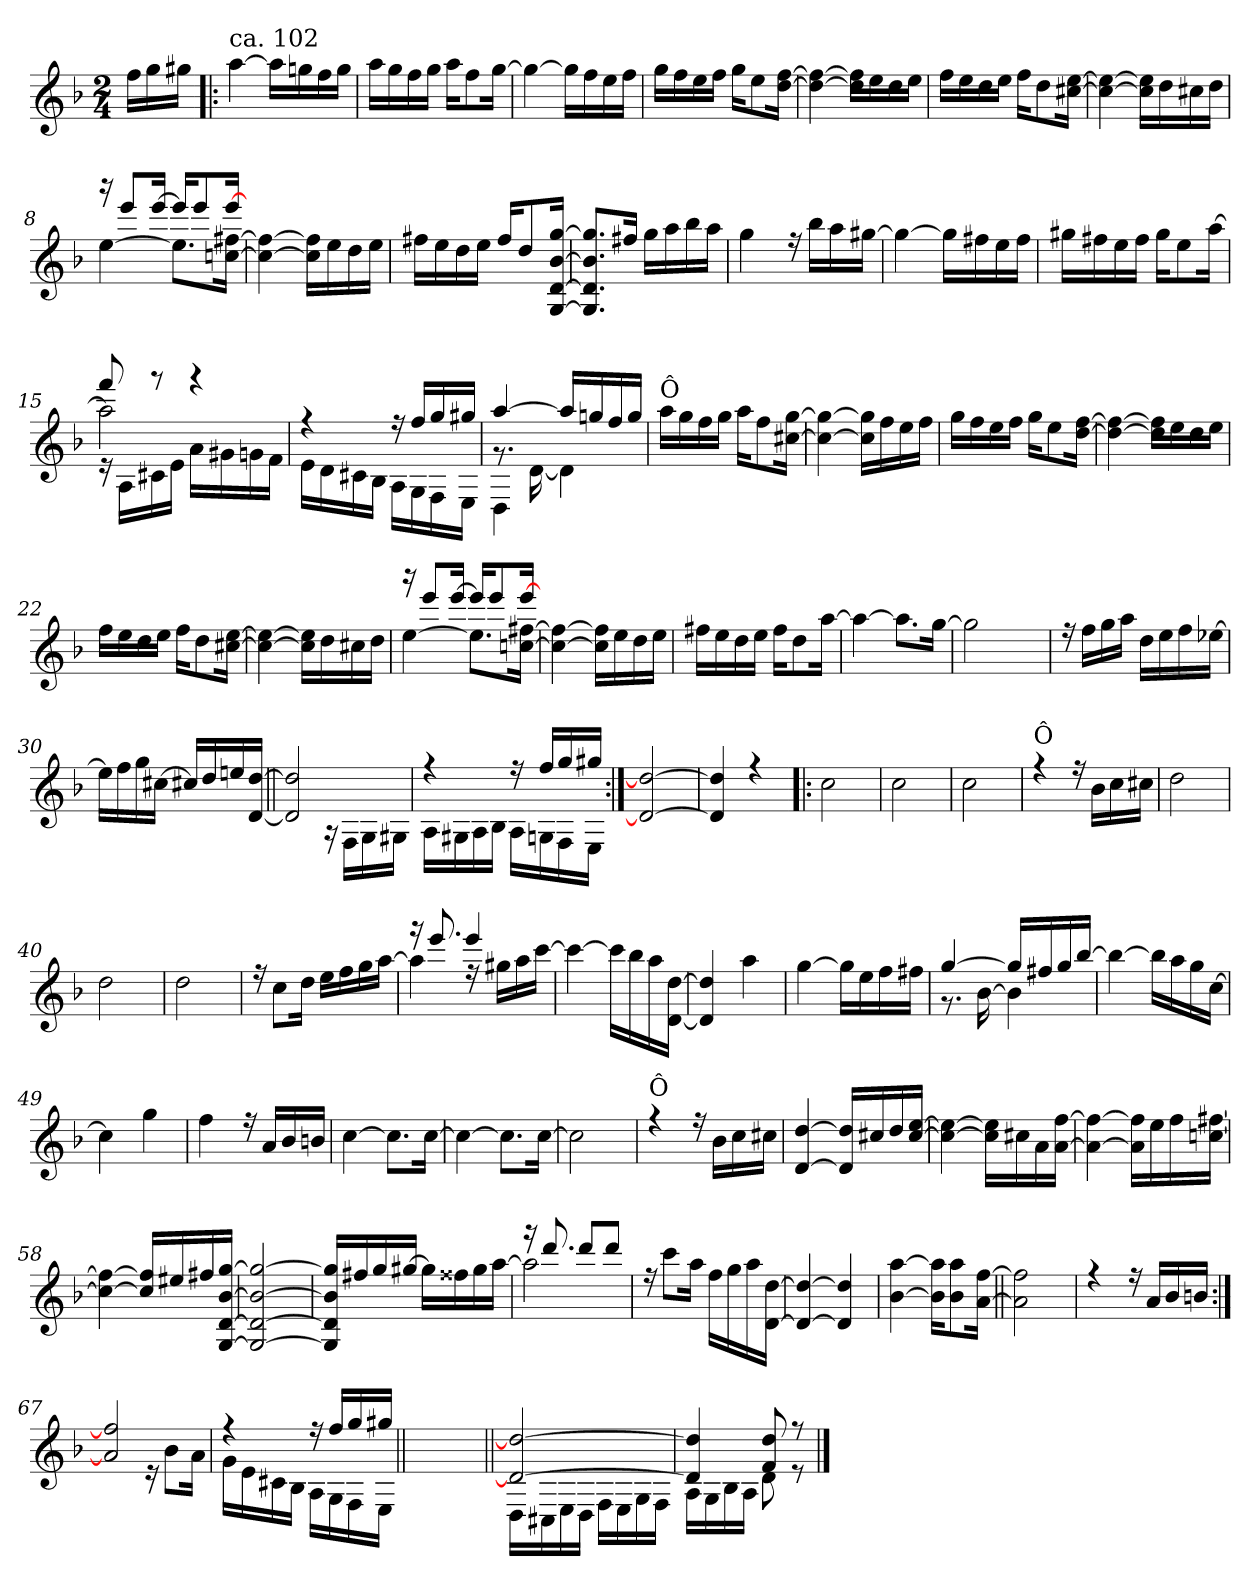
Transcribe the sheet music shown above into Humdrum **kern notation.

**kern
*part1
*staff1
*clefG2
*k[b-]
*F:
*M2/4
=
16ff\LL
16gg\
16gg#X\JJ
=1!|:
*^
!LO:TX:a:t=ca. 102	!
[<4aa\	2ryy
16aa\LL]	.
16ggn\	.
16ff\	.
16gg\JJ	.
=2	=2
16aa\LL	4ryy
16gg\	.
16ff\	.
16gg\JJ	.
16aa\KL	4ryy
8ff\	.
[<16gg\Jk	.
=3	=3
4gg\_	2ryy
16gg\LL]	.
16ff\	.
16ee\	.
16ff\JJ	.
=4	=4
16gg\LL	2ryy
16ff\	.
16ee\	.
16ff\JJ	.
16gg\KL	.
8ee\	.
[<16dd\ [<16ff\Jk	.
!!LO:LB:g=z	!!
=5	=5
4dd\_ 4ff\_	2ryy
16dd\] 16ff\]LL	.
16ee\	.
16dd\	.
16ee\JJ	.
=6	=6
16ff\LL	2ryy
16ee\	.
16dd\	.
16ee\JJ	.
16ff\KL	.
8dd\	.
[<16cc#X\ [<16ee\Jk	.
=7	=7
4cc#\_ 4ee\_	2ryy
16cc#\] 16ee\]LL	.
16dd\	.
16cc#X\	.
16dd\JJ	.
=8	=8
*	*^
[>4ee\	16ryy	16raaa
.	8ryy	8eee!/L
.	8ryy	[>16eee!/Jk
8.ee\L]	.	16eee!/KL]
.	8ryy	8eee!/
[<16ccn\ [>16ff#X\Jk	16ryy	[>16eee!/Jk
*	*v	*v
!!LO:LB:g=z
=9	=9
4cc\_ 4ff#\_	2ryy
16cc\] 16ff#\]LL	.
16ee\	.
16dd\	.
16ee\JJ	.
=10	=10
16ff#X\LL	2ryy
16ee\	.
16dd\	.
16ee\JJ	.
16ff#/KL	.
8dd/	.
[>16G/ [>16d/ [>16b-/ [>16gg/Jk	.
=11	=11
8.G/] 8.d/] 8.b-/] 8.gg/]L	2ryy
16ff#X/Jk	.
16gg\LL	.
16aa\	.
16bb-\	.
16aa\JJ	.
=12	=12
4gg\	4ryy
16rff	4ryy
16bb-\LL	.
16aa\	.
[<16gg#X\JJ	.
!!LO:LB:g=z	!!
=13	=13
4gg#\_	2ryy
16gg#\LL]	.
16ff#X\	.
16ee\	.
16ff#\JJ	.
=14	=14
16gg#X\LL	2ryy
16ff#X\	.
16ee\	.
16ff#\JJ	.
16gg#\KL	.
8ee\	.
[>16aa\Jk	.
=15	=15
*^	*^
2aa\]	16re	8ryy	8fff!/
.	16A!\LL	.	.
.	16c#X!\	8ryy	8rggg
.	16e!\JJ	.	.
.	16a!\LL	4ryy	4rggg
.	16g#X!\	.	.
.	16gn!\	.	.
.	16f!\JJ	.	.
*	*v	*v	*v
=16	=16
4rff	16e!\LL
.	16d!\
.	16c#X!\
.	16B-!\JJ
16rff	16A!\LL
16ff/LL	16G!\
16gg/	16F!\
16gg#X/JJ	16E!\JJ
!!LO:LB:g=z	!!
=17	=17
*^	*^
[>4aa/	4D!\	2ryy	8.rg
.	.	.	[<16d\
16aa/LL]	4ryy	.	4d\]
16ggn/	.	.	.
16ff/	.	.	.
16gg/JJ	.	.	.
*	*v	*v	*v
=18	=18
!LO:TX:a:t=Ô	!
16aa\LL	2ryy
16gg\	.
16ff\	.
16gg\JJ	.
16aa\KL	.
8ff\	.
[<16cc#X\ [<16gg\Jk	.
=19	=19
4cc#\_ 4gg\_	2ryy
16cc#\] 16gg\]LL	.
16ff\	.
16ee\	.
16ff\JJ	.
=20	=20
16gg\LL	2ryy
16ff\	.
16ee\	.
16ff\JJ	.
16gg\KL	.
8ee\	.
[<16dd\ [<16ff\Jk	.
!!LO:LB:g=z	!!
=21	=21
4dd\_ 4ff\_	2ryy
16dd\] 16ff\]LL	.
16ee\	.
16dd\	.
16ee\JJ	.
=22	=22
16ff\LL	2ryy
16ee\	.
16dd\	.
16ee\JJ	.
16ff\KL	.
8dd\	.
[<16cc#X\ [<16ee\Jk	.
=23	=23
4cc#\_ 4ee\_	2ryy
16cc#\] 16ee\]LL	.
16dd\	.
16cc#X\	.
16dd\JJ	.
=24	=24
*	*^
[>4ee\	16ryy	16raaa
.	8ryy	8eee!/L
.	8ryy	[>16eee!/Jk
8.ee\L]	.	16eee!/KL]
.	8ryy	8eee!/
[<16ccn\ [>16ff#X\Jk	16ryy	[>16eee!/Jk
*	*v	*v
!!LO:LB:g=z
=25	=25
4cc\_ 4ff#\_	2ryy
16cc\] 16ff#\]LL	.
16ee\	.
16dd\	.
16ee\JJ	.
=26	=26
16ff#X\LL	4ryy
16ee\	.
16dd\	.
16ee\JJ	.
16ff#\KL	4ryy
8dd\	.
[<16aa\Jk	.
=27	=27
4aa\_	2ryy
8.aa\L]	.
[<16gg\Jk	.
=28	=28
2gg\]	4ryy
.	4ryy
!!LO:LB:g=z	!!
=29	=29
16rff	4ryy
16ff\LL	.
16gg\	.
16aa\JJ	.
16dd\LL	4ryy
16ee\	.
16ff\	.
[<16ee-X\JJ	.
=30	=30
16ee-\LL]	4ryy
16ff\	.
16gg\	.
[<16cc#X\JJ	.
16cc#X/LL]	4ryy
16dd/	.
16een/	.
[>16d/ [>16dd/JJ	.
=31||	=31||
*	*^
2d/] 2dd/]	4ryy	2ryy
.	16rA	.
.	16F!\LL	.
.	16G!\	.
.	16G#X!\JJ	.
=32	=32	=32
4rff	16A!\LL	2ryy
.	16G#X!\	.
.	16A!\	.
.	16B-!\JJ	.
16rff	16A!\LL	.
16ff/LL	16Gn!\	.
16gg/	16F!\	.
16gg#X/JJ	16E!\JJ	.
*	*v	*v
!!LO:PB:g=z
=33:|!	=33:|!
2d/_ 2dd/_	2ryy
=34	=34
4d/] 4dd/]	2ryy
4rff	.
=35!|:	=35!|:
2cc\	2ryy
=36	=36
2cc\	2ryy
=37	=37
2cc\	2ryy
!!LO:LB:g=z	!!
=38	=38
!LO:TX:a:t=Ô	!
4rff	2ryy
16rff	.
16b-\LL	.
16cc\	.
16cc#X\JJ	.
=39	=39
2dd\	2ryy
=40	=40
2dd\	2ryy
=41	=41
2dd\	2ryy
=42	=42
16rff	2ryy
8cc\L	.
16dd\Jk	.
16ee\LL	.
16ff\	.
16gg\	.
[<16aa\JJ	.
!!LO:LB:g=z	!!
=43	=43
*	*^
4aa\]	16ryy	16rggg
.	8.ryy	8.eee!/
16ree	4ryy	4eee!/
16gg#X\LL	.	.
16aa\	.	.
[>16ccc\JJ	.	.
*	*v	*v
=44	=44
4ccc\_	4ryy
16ccc\LL]	4ryy
16bb-\	.
16aa\	.
[<16d\ [<16dd\JJ	.
=45	=45
4d/] 4dd/]	2ryy
4aa\	.
=46	=46
[<4gg\	2ryy
16gg\LL]	.
16ee\	.
16ff\	.
16ff#X\JJ	.
!!LO:LB:g=z	!!
=47	=47
*	*^
[>4gg/	2ryy	8.rg
.	.	[<16b-\
16gg/LL]	.	4b-\]
16ff#X/	.	.
16gg/	.	.
[>16bb-/JJ	.	.
*	*v	*v
=48	=48
4bb-\_	4ryy
16bb-\LL]	4ryy
16aa\	.
16gg\	.
[<16cc\JJ	.
=49	=49
4cc\]	2ryy
4gg\	.
=50	=50
4ff\	2ryy
16rff	.
16a/LL	.
16b-/	.
16bn/JJ	.
=51	=51
[<4cc\	2ryy
8.cc\L]	.
[<16cc\Jk	.
!!LO:LB:g=z	!!
=52	=52
4cc\_	2ryy
8.cc\L]	.
[<16cc\Jk	.
=53	=53
2cc\]	2ryy
=54	=54
!LO:TX:a:t=Ô	!
4rff	2ryy
16rff	.
16b-\LL	.
16cc\	.
16cc#X\JJ	.
=55	=55
[>4d/ [>4dd/	2ryy
16d/] 16dd/]LL	.
16cc#X/	.
16dd/	.
[>16cc#/ [>16ee/JJ	.
=56	=56
4cc#\_ 4ee\_	2ryy
16cc#\] 16ee\]LL	.
16cc#X\	.
16a\	.
[<16a\ [<16ff\JJ	.
!!LO:LB:g=z	!!
=57	=57
4a\_ 4ff\_	2ryy
16a\] 16ff\]LL	.
16ee\	.
16ff\	.
[<16ccn\ [<16ff#X\JJ	.
=58	=58
4cc\_ 4ff#\_	2ryy
16cc/] 16ff#/]LL	.
16ee#X/	.
16ff#X/	.
[>16G/ [>16d/ [>16b-/ [>16gg/JJ	.
=59	=59
2G/_ 2d/_ 2b-/_ 2gg/_	2ryy
=60	=60
16G/] 16d/] 16b-/] 16gg/]LL	2ryy
16ff#X/	.
16gg/	.
[>16gg#X/JJ	.
16gg#\LL]	.
16ff##X\	.
16gg#\	.
[<16aa\JJ	.
=61	=61
*	*^
2aa\]	16ryy	16rggg
.	8.ryy	8.ddd!/
.	8ryy	8ddd!/L
.	8ryy	8ddd!/J
*	*v	*v
!!LO:LB:g=z
=62	=62
16rff	2ryy
8ccc\L	.
16aa\Jk	.
16ff\LL	.
16gg\	.
16aa\	.
[<16d\ [<16dd\JJ	.
=63	=63
4d/_ 4dd/_	2ryy
4d/] 4dd/]	.
=64	=64
[<4b-\ [<4aa\	2ryy
16b-\] 16aa\]KL	.
8b-\ 8aa\	.
[<16a\ [<16ff\Jk	.
=65||	=65||
2a\] 2ff\]	2ryy
=66	=66
4rff	2ryy
16rff	.
16a/LL	.
16b-/	.
16bn/JJ	.
!!LO:LB:g=z	!!
=67:|!	=67:|!
*	*^
2a/] 2ff/]	4ryy	2ryy
.	16re	.
.	8b-!\L	.
.	16a!\Jk	.
=68	=68	=68
4rff	16g!\LL	2ryy
.	16e!\	.
.	16c#X!\	.
.	16B-!\JJ	.
16rff	16A!\LL	.
16ff/LL	16G!\	.
16gg/	16F!\	.
16gg#X/JJ	16E!\JJ	.
*v	*v	*v
=68X1||
*stria0
2ryy
=69||
*stria5
*^
*	*^
2d/_ 2dd/_	16D!\LL	8ryy
.	16C#X!\	.
.	16E!\	8ryy
.	16D!\JJ	.
.	16F!\LL	4ryy
.	16E!\	.
.	16G!\	.
.	16F!\JJ	.
=70	=70	=70
4d/] 4dd/]	16A!\LL	2ryy
.	16G!\	.
.	16B-!\	.
.	16A!\JJ	.
8f/ 8dd/	8d!\	.
8rff	8re	.
*v	*v	*v
==
*-
